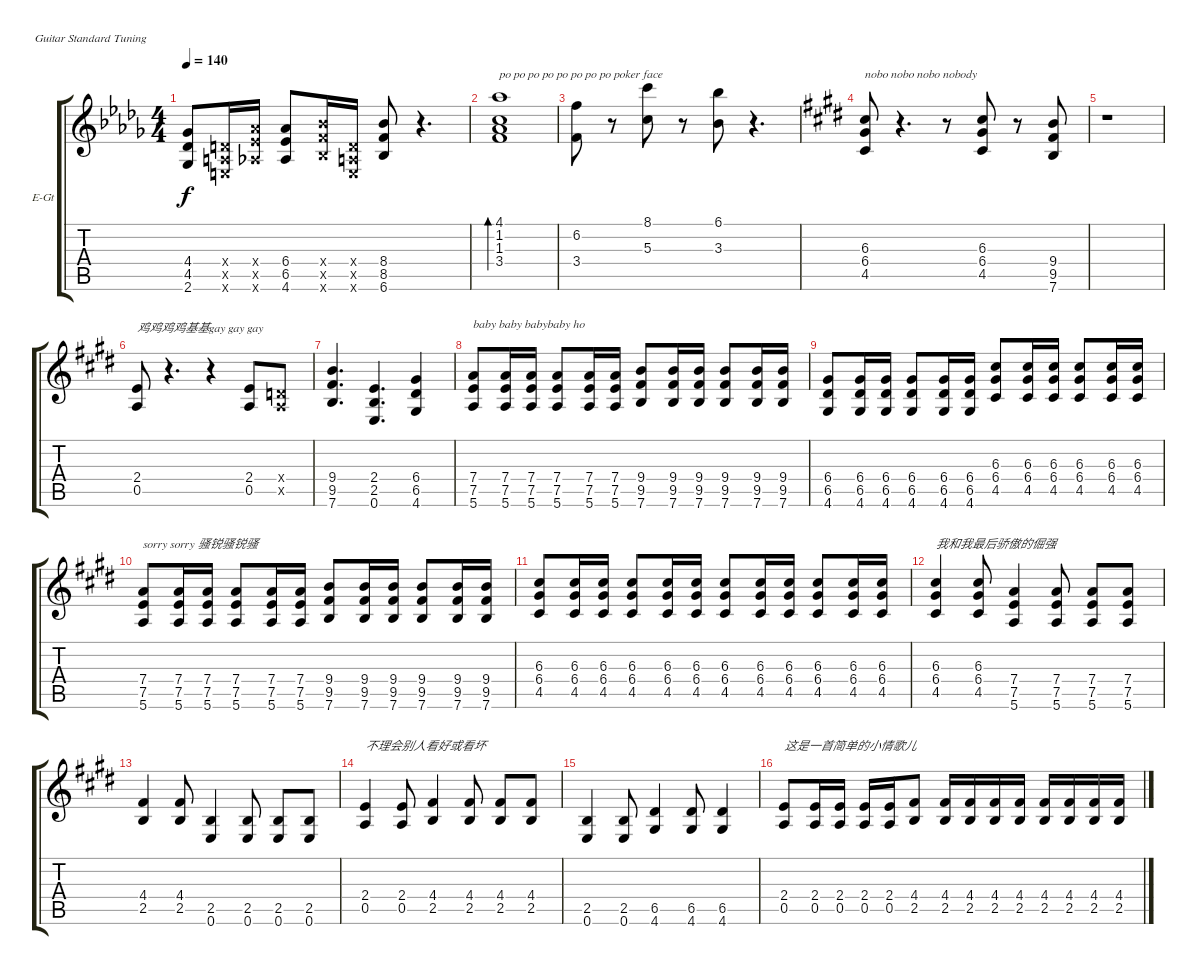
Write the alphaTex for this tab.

\bracketExtendMode groupsimilarinstruments
\firstSystemTrackNameOrientation horizontal
\otherSystemsTrackNameOrientation horizontal
\track ("Guitar L" "E-Gt") {instrument distortionguitar}
\staff {score tabs}
\tuning (E4 B3 G3 D3 A2 E2)
\ts (4 4)
\tempo 140
\clef g2
\ks db
(4.4 4.5 2.6).8{dy f} (0.4{x} 0.5{x} 0.6{x}).16 (6.4{x} 6.5{x} 4.6{x}).16 (6.4 6.5 4.6).8 (8.4{x} 8.5{x} 6.6{x}).16 (0.4{x} 0.5{x} 0.6{x}).16 (8.4 8.5 6.6).8 r.4{d} |
(4.1 1.2 1.3 3.4).1{bd 240 txt "po po po po po po po po poker face "} |
(6.2 3.4).8 r.8 (8.1 5.3).8 r.8 (6.1 3.3).8 r.4{d} |
\ks e
(6.3 6.4 4.5).8{txt "nobo nobo nobo nobody "} r.4{d} r.8 (6.3 6.4 4.5).8 r.8 (9.4 9.5 7.6).8 |
r.1 |
(2.4 0.5).8{txt "鸡鸡鸡鸡基基gay gay gay "} r.4{d} r.4 (2.4 0.5).8 (0.4{x} 0.5{x}).8 |
(9.4 9.5 7.6).4{d} (2.4 2.5 0.6).4{d} (6.4 6.5 4.6).4 |
(7.4 7.5 5.6).8{txt "baby baby babybaby ho "} (7.4 7.5 5.6).16 (7.4 7.5 5.6).16 (7.4 7.5 5.6).8 (7.4 7.5 5.6).16 (7.4 7.5 5.6).16 (9.4 9.5 7.6).8 (9.4 9.5 7.6).16 (9.4 9.5 7.6).16 (9.4 9.5 7.6).8 (9.4 9.5 7.6).16 (9.4 9.5 7.6).16 |
(6.4 6.5 4.6).8 (6.4 6.5 4.6).16 (6.4 6.5 4.6).16 (6.4 6.5 4.6).8 (6.4 6.5 4.6).16 (6.4 6.5 4.6).16 (6.3 6.4 4.5).8 (6.3 6.4 4.5).16 (6.3 6.4 4.5).16 (6.3 6.4 4.5).8 (6.3 6.4 4.5).16 (6.3 6.4 4.5).16 |
(7.4 7.5 5.6).8{txt "sorry sorry 骚锐骚锐骚 "} (7.4 7.5 5.6).16 (7.4 7.5 5.6).16 (7.4 7.5 5.6).8 (7.4 7.5 5.6).16 (7.4 7.5 5.6).16 (9.4 9.5 7.6).8 (9.4 9.5 7.6).16 (9.4 9.5 7.6).16 (9.4 9.5 7.6).8 (9.4 9.5 7.6).16 (9.4 9.5 7.6).16 |
(6.3 6.4 4.5).8 (6.3 6.4 4.5).16 (6.3 6.4 4.5).16 (6.3 6.4 4.5).8 (6.3 6.4 4.5).16 (6.3 6.4 4.5).16 (6.3 6.4 4.5).8 (6.3 6.4 4.5).16 (6.3 6.4 4.5).16 (6.3 6.4 4.5).8 (6.3 6.4 4.5).16 (6.3 6.4 4.5).16 |
(6.3 6.4 4.5).4{txt "我和我最后骄傲的倔强 "} (6.3 6.4 4.5).8 (7.4 7.5 5.6).4 (7.4 7.5 5.6).8 (7.4 7.5 5.6).8 (7.4 7.5 5.6).8 |
(4.4 2.5).4 (4.4 2.5).8 (2.5 0.6).4 (2.5 0.6).8 (2.5 0.6).8 (2.5 0.6).8 |
(2.4 0.5).4{txt "不理会别人看好或看坏 "} (2.4 0.5).8 (4.4 2.5).4 (4.4 2.5).8 (4.4 2.5).8 (4.4 2.5).8 |
(2.5 0.6).4 (2.5 0.6).8 (6.5 4.6).4 (6.5 4.6).8 (6.5 4.6).4 |
(2.4 0.5).8{txt "这是一首简单的小情歌儿 "} (2.4 0.5).16 (2.4 0.5).16 (2.4 0.5).16 (2.4 0.5).16 (4.4 2.5).8 (4.4 2.5).16 (4.4 2.5).16 (4.4 2.5).16 (4.4 2.5).16 (4.4 2.5).16 (4.4 2.5).16 (4.4 2.5).16 (4.4 2.5).16
